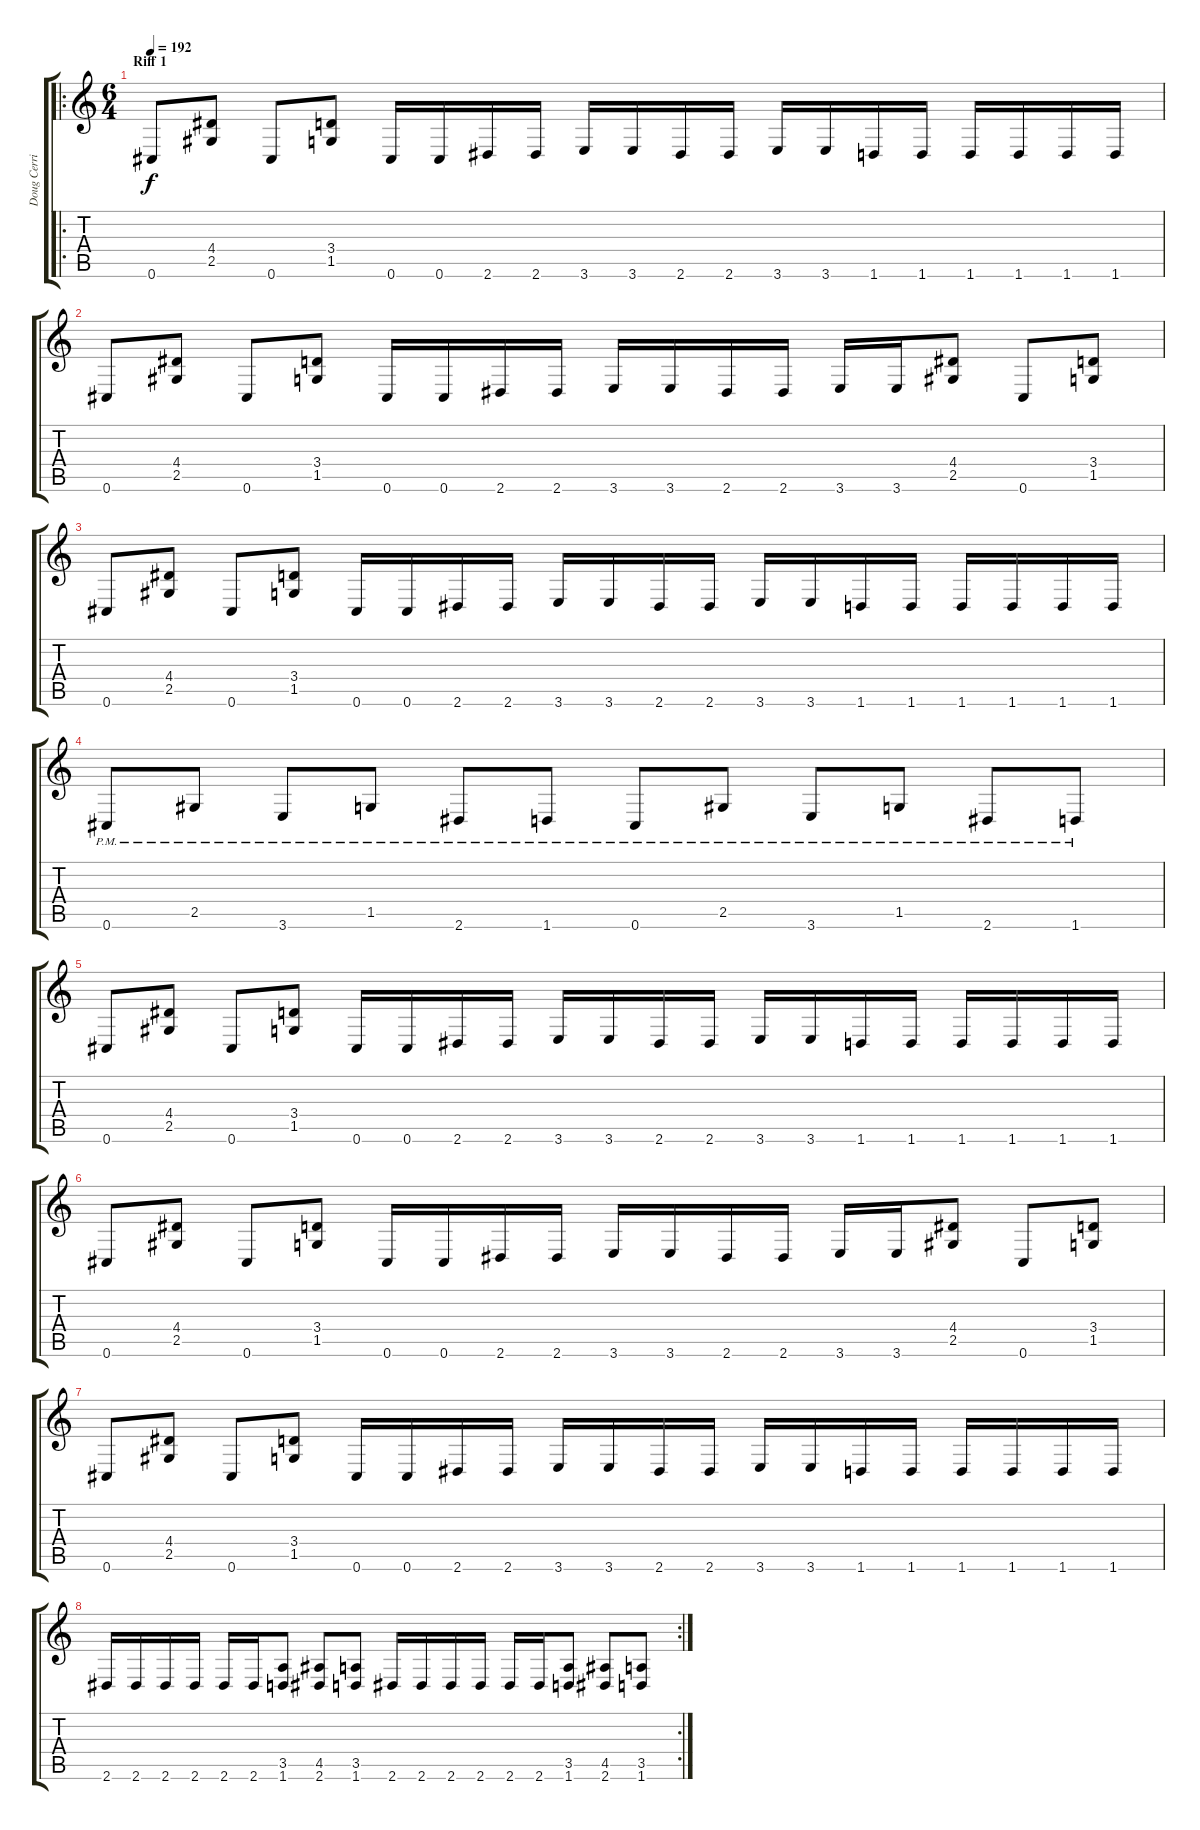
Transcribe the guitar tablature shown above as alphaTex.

\track ("Doug Cerrito" "Doug Cerri") {instrument distortionguitar}
\staff {score tabs}
\tuning (Db4 Ab3 E3 B2 Gb2 Db2) {hide}
\ro
\ts (6 4)
\section ("" "Riff 1")
\tempo 192
\clef g2
\ks c
0.6.8{dy f instrument distortionguitar} (4.4 2.5).8 0.6.8 (3.4 1.5).8 0.6.16 0.6.16 2.6.16 2.6.16 3.6.16 3.6.16 2.6.16 2.6.16 3.6.16 3.6.16 1.6.16 1.6.16 1.6.16 1.6.16 1.6.16 1.6.16 |
0.6.8 (4.4 2.5).8 0.6.8 (3.4 1.5).8 0.6.16 0.6.16 2.6.16 2.6.16 3.6.16 3.6.16 2.6.16 2.6.16 3.6.16 3.6.16 (4.4 2.5).8 0.6.8 (3.4 1.5).8 |
0.6.8 (4.4 2.5).8 0.6.8 (3.4 1.5).8 0.6.16 0.6.16 2.6.16 2.6.16 3.6.16 3.6.16 2.6.16 2.6.16 3.6.16 3.6.16 1.6.16 1.6.16 1.6.16 1.6.16 1.6.16 1.6.16 |
0.6{pm}.8 2.5{pm}.8 3.6{pm}.8 1.5{pm}.8 2.6{pm}.8 1.6{pm}.8 0.6{pm}.8 2.5{pm}.8 3.6{pm}.8 1.5{pm}.8 2.6{pm}.8 1.6{pm}.8 |
0.6.8 (4.4 2.5).8 0.6.8 (3.4 1.5).8 0.6.16 0.6.16 2.6.16 2.6.16 3.6.16 3.6.16 2.6.16 2.6.16 3.6.16 3.6.16 1.6.16 1.6.16 1.6.16 1.6.16 1.6.16 1.6.16 |
0.6.8 (4.4 2.5).8 0.6.8 (3.4 1.5).8 0.6.16 0.6.16 2.6.16 2.6.16 3.6.16 3.6.16 2.6.16 2.6.16 3.6.16 3.6.16 (4.4 2.5).8 0.6.8 (3.4 1.5).8 |
0.6.8 (4.4 2.5).8 0.6.8 (3.4 1.5).8 0.6.16 0.6.16 2.6.16 2.6.16 3.6.16 3.6.16 2.6.16 2.6.16 3.6.16 3.6.16 1.6.16 1.6.16 1.6.16 1.6.16 1.6.16 1.6.16 |
\rc 2
2.6.16 2.6.16 2.6.16 2.6.16 2.6.16 2.6.16 (3.5 1.6).8 (4.5 2.6).8 (3.5 1.6).8 2.6.16 2.6.16 2.6.16 2.6.16 2.6.16 2.6.16 (3.5 1.6).8 (4.5 2.6).8 (3.5 1.6).8
